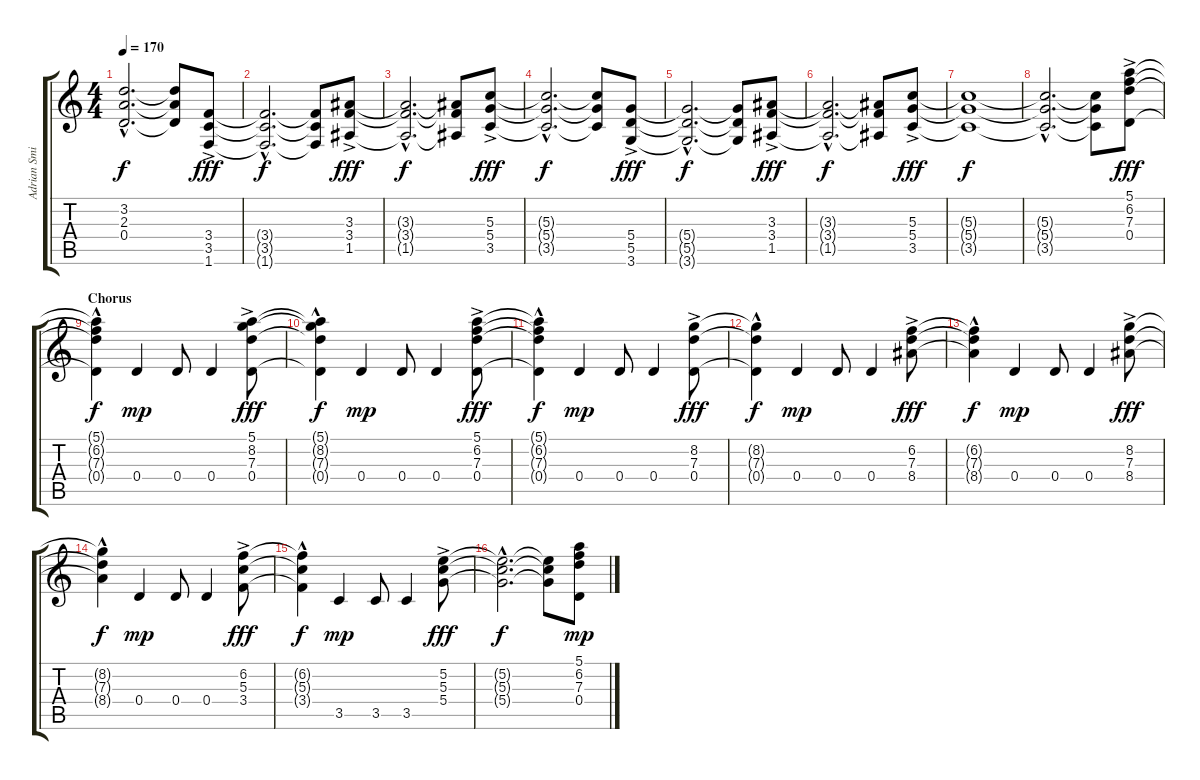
\track ("Adrian Smith/Dave Murray" "Adrian Smi") {instrument distortionguitar}
\staff {score tabs}
\tuning (E4 B3 G3 D3 A2 E2) {hide}
\ts (4 4)
\tempo 170
\clef g2
\ks c
(3.2{hac t} 2.3{hac t} 0.4{hac t}).2{d dy f} (3.2{t} 2.3{t} 0.4{t}).8 (3.4{ac} 3.5{ac} 1.6{ac}).8{dy fff} |
(3.4{hac t} 3.5{hac t} 1.6{hac t}).2{d dy f} (3.4{t} 3.5{t} 1.6{t}).8 (3.3{ac} 3.4{ac} 1.5{ac}).8{dy fff} |
(3.3{hac t} 3.4{hac t} 1.5{hac t}).2{d dy f} (3.3{t} 3.4{t} 1.5{t}).8 (5.3{ac} 5.4{ac} 3.5{ac}).8{dy fff} |
(5.3{hac t} 5.4{hac t} 3.5{hac t}).2{d dy f} (5.3{t} 5.4{t} 3.5{t}).8 (5.4{ac} 5.5{ac} 3.6{ac}).8{dy fff} |
(5.4{hac t} 5.5{hac t} 3.6{hac t}).2{d dy f} (5.4{t} 5.5{t} 3.6{t}).8 (3.3{ac} 3.4{ac} 1.5{ac}).8{dy fff} |
(3.3{hac t} 3.4{hac t} 1.5{hac t}).2{d dy f} (3.3{t} 3.4{t} 1.5{t}).8 (5.3{ac} 5.4{ac} 3.5{ac}).8{dy fff} |
(5.3{t} 5.4{t} 3.5{t}).1{dy f} |
(5.3{hac t} 5.4{hac t} 3.5{hac t}).2{d} (5.3{t} 5.4{t} 3.5{t}).8 (5.1{ac} 6.2{ac} 7.3{ac} 0.4{ac}).8{dy fff} |
\section ("" "Chorus")
(5.1{hac t} 6.2{hac t} 7.3{hac t} 0.4{t}).4{dy f} 0.4.4{dy mp} 0.4.8 0.4.4 (5.1{ac} 8.2{ac} 7.3{ac} 0.4{ac}).8{dy fff} |
(5.1{hac t} 8.2{hac t} 7.3{hac t} 0.4{t}).4{dy f} 0.4.4{dy mp} 0.4.8 0.4.4 (5.1{ac} 6.2{ac} 7.3{ac} 0.4{ac}).8{dy fff} |
(5.1{hac t} 6.2{hac t} 7.3{hac t} 0.4{t}).4{dy f} 0.4.4{dy mp} 0.4.8 0.4.4 (8.2{ac} 7.3{ac} 0.4{ac}).8{dy fff} |
(8.2{hac t} 7.3{t} 0.4{t}).4{dy f} 0.4.4{dy mp} 0.4.8 0.4.4 (6.2{ac} 7.3{ac} 8.4{ac}).8{dy fff} |
(6.2{hac t} 7.3{t} 8.4{t}).4{dy f} 0.4.4{dy mp} 0.4.8 0.4.4 (8.2{ac} 7.3{ac} 8.4{ac}).8{dy fff} |
(8.2{hac t} 7.3{t} 8.4{t}).4{dy f} 0.4.4{dy mp} 0.4.8 0.4.4 (6.2{ac} 5.3{ac} 3.4{ac}).8{dy fff} |
(6.2{hac t} 5.3{t} 3.4{hac t}).4{dy f} 3.5.4{dy mp} 3.5.8 3.5.4 (5.2{ac} 5.3{ac} 5.4{ac}).8{dy fff} |
(5.2{hac t} 5.3{hac t} 5.4{hac t}).2{d dy f} (5.2{t} 5.3{t} 5.4{t}).8 (5.1 6.2 7.3 0.4).8{dy mp}
